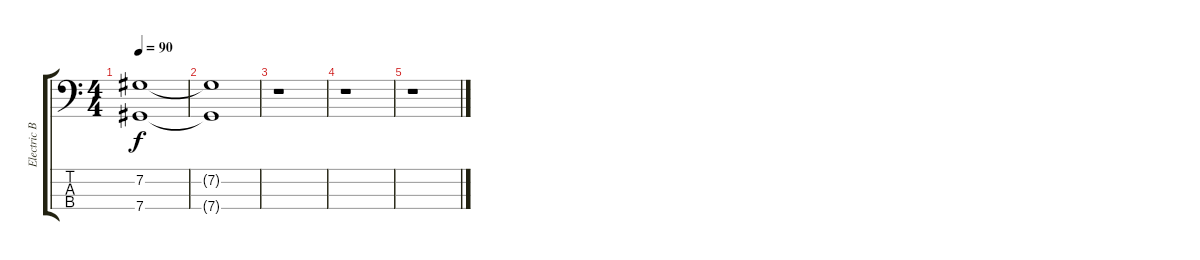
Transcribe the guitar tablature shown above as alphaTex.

\track ("Electric Bass (Pick)" "Electric B") {instrument electricbasspick}
\staff {score tabs}
\tuning (Gb2 Db2 Ab1 Db1) {hide}
\ts (4 4)
\tempo 90
\clef f4
\ks c
(7.2{t} 7.4{t}).1{dy f volume 0} |
(7.2{t} 7.4{t}).1 |
r.1 |
r.1 |
r.1
